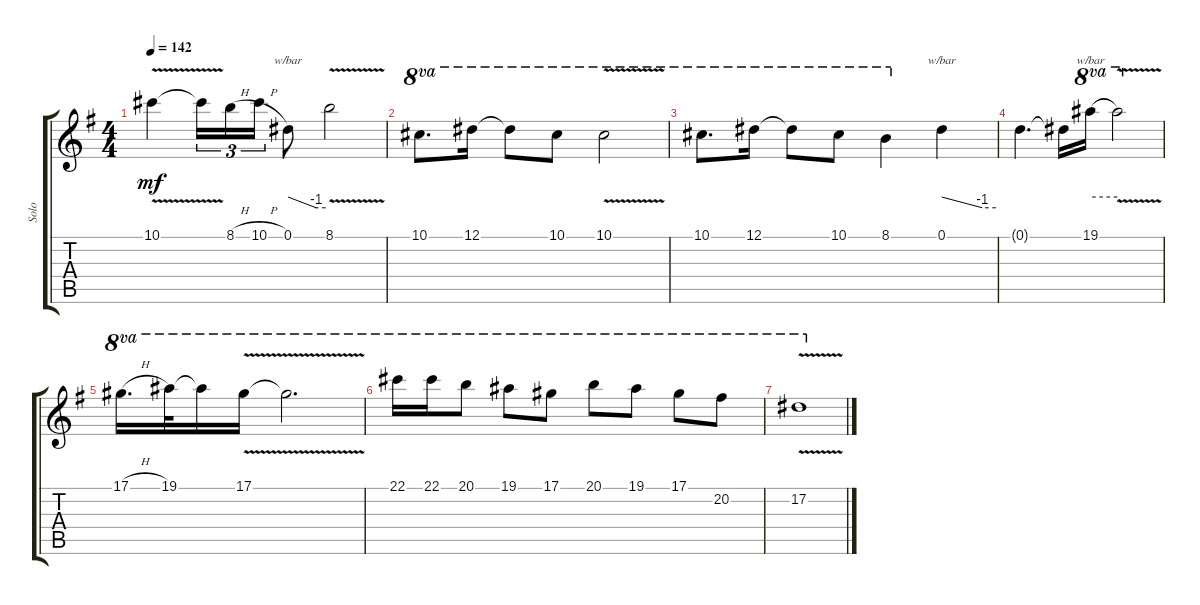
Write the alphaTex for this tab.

\track ("Solo" "Solo") {instrument distortionguitar}
\staff {score tabs}
\tuning (Eb4 Bb3 Gb3 Db3 Ab2 Eb2) {hide}
\ts (4 4)
\tempo 142
\clef g2
\ks g
10.1{v t}.4{dy mf} 10.1{v t}.16{tu (3 2)} 8.1{h}.16{tu (3 2)} 10.1{h}.16{tu (3 2)} 0.1.8{tbe (custom default 0 0 45 -4 60 -4)} 8.1{v}.2 |
10.1.8{d ot 8va} 12.1.16{ot 8va} 12.1{t}.8{ot 8va} 10.1.8{ot 8va} 10.1{v}.2{ot 8va} |
10.1.8{d ot 8va} 12.1.16{ot 8va} 12.1{t}.8{ot 8va} 10.1.8{ot 8va} 8.1.4{ot 8va} 0.1.4{tbe (custom default 0 0 45 -4 60 -4)} |
0.1{t}.4{d} 0.1{t}.16 19.1.16{tbe (hold default 0 0 60 0) ot 8va} 19.1{v t}.2{ot 8va} |
17.1{h}.16{d ot 8va} 19.1.32{ot 8va} 19.1{t}.16{ot 8va} 17.1{v}.16{ot 8va} 17.1{v t}.2{d ot 8va} |
22.1.16{ot 8va} 22.1.16{ot 8va} 20.1.8{ot 8va} 19.1.8{ot 8va} 17.1.8{ot 8va} 20.1.8{ot 8va} 19.1.8{ot 8va} 17.1.8{ot 8va} 20.2.8{ot 8va} |
17.2{v}.1{ot 8va}
